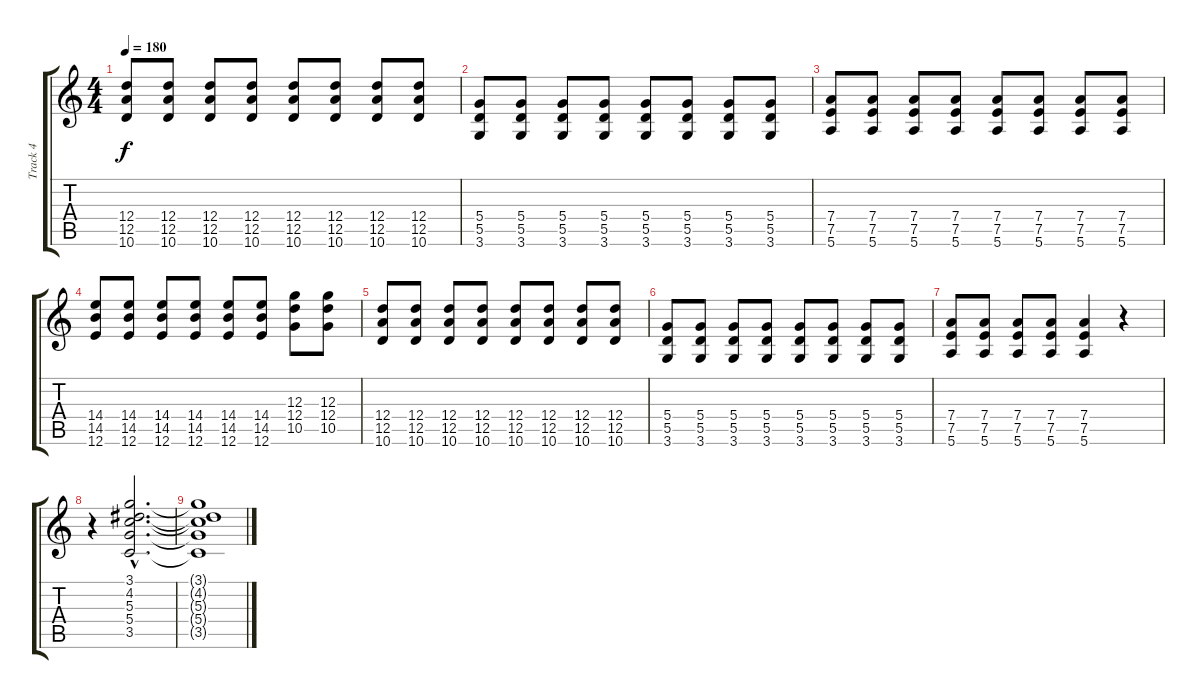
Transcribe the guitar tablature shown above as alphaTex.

\track ("Track 4" "Track 4") {instrument electricguitarjazz}
\staff {score tabs}
\tuning (E4 B3 G3 D3 A2 E2) {hide}
\ts (4 4)
\tempo 180
\clef g2
\ks c
(12.4 12.5 10.6).8{dy f} (12.4 12.5 10.6).8 (12.4 12.5 10.6).8 (12.4 12.5 10.6).8 (12.4 12.5 10.6).8 (12.4 12.5 10.6).8 (12.4 12.5 10.6).8 (12.4 12.5 10.6).8 |
(5.4 5.5 3.6).8 (5.4 5.5 3.6).8 (5.4 5.5 3.6).8 (5.4 5.5 3.6).8 (5.4 5.5 3.6).8 (5.4 5.5 3.6).8 (5.4 5.5 3.6).8 (5.4 5.5 3.6).8 |
(7.4 7.5 5.6).8 (7.4 7.5 5.6).8 (7.4 7.5 5.6).8 (7.4 7.5 5.6).8 (7.4 7.5 5.6).8 (7.4 7.5 5.6).8 (7.4 7.5 5.6).8 (7.4 7.5 5.6).8 |
(14.4 14.5 12.6).8 (14.4 14.5 12.6).8 (14.4 14.5 12.6).8 (14.4 14.5 12.6).8 (14.4 14.5 12.6).8 (14.4 14.5 12.6).8 (12.3 12.4 10.5).8 (12.3 12.4 10.5).8 |
(12.4 12.5 10.6).8 (12.4 12.5 10.6).8 (12.4 12.5 10.6).8 (12.4 12.5 10.6).8 (12.4 12.5 10.6).8 (12.4 12.5 10.6).8 (12.4 12.5 10.6).8 (12.4 12.5 10.6).8 |
(5.4 5.5 3.6).8 (5.4 5.5 3.6).8 (5.4 5.5 3.6).8 (5.4 5.5 3.6).8 (5.4 5.5 3.6).8 (5.4 5.5 3.6).8 (5.4 5.5 3.6).8 (5.4 5.5 3.6).8 |
(7.4 7.5 5.6).8 (7.4 7.5 5.6).8 (7.4 7.5 5.6).8 (7.4 7.5 5.6).8 (7.4 7.5 5.6).4 r.4 |
r.4 (3.1{hac} 4.2{hac} 5.3{hac} 5.4{hac} 3.5{hac}).2{d} |
(3.1{t} 4.2{t} 5.3{t} 5.4{t} 3.5{t}).1
